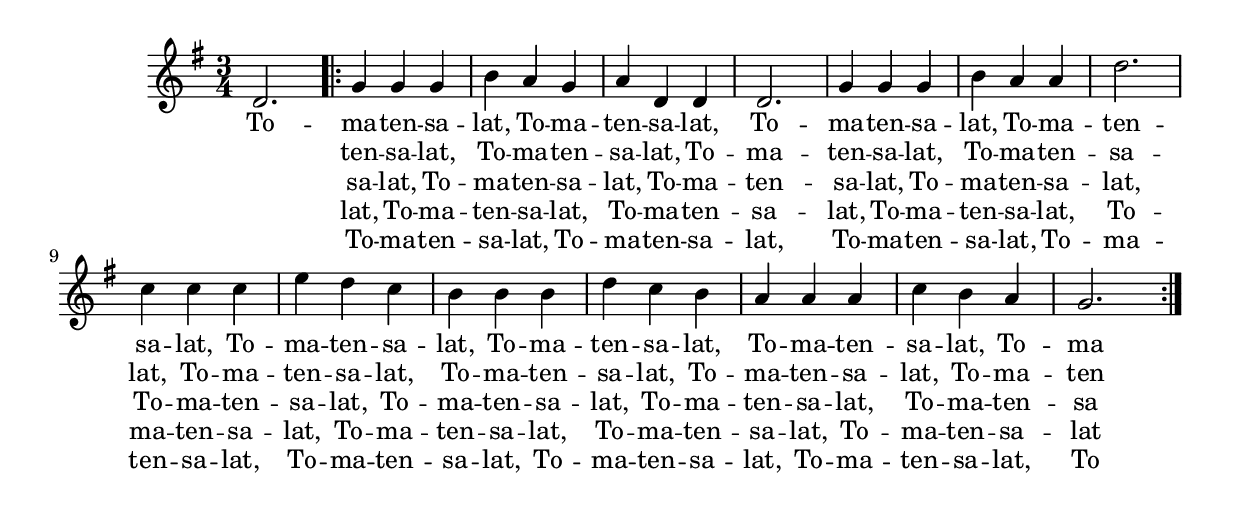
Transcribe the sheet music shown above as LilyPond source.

\version "2.12.3" % benutzte Lilypond-Version

<<
	\chords {
		\set chordChanges = ##t % Akkorde werden nur hingeschrieben, wenn sie sich ändern
		% Zeilenumbruch nach jedem Takt
	}
	
	\relative c' { % Grundton, an dem der erste Ton ausgerichtet wird
		\autoBeamOff % schaltet das automatische Balkensetzen aus
		\key g \major % G-Dur-Tonart (fis)
		\time 3/4 % 3/4 Takt 
		% Noten
		% Zeilenumbruch nach jedem Takt
		d2.
		\repeat volta 2 { % normale Wiederholung
			g4 g4 g4
			b4 a4 g4
			a4 d,4d4
			d2.
			g4 g4 g4
			b4 a4 a4
			d2.
			c4 c4 c4
			e4 d4 c4
			b4 b4 b4
			d4 c4 b4
			a4 a4 a4
			c4 b4 a4
			g2.
		}
	}
	
	\addlyrics { % weitere Textzeilen durch weiteres \addlyrics hinzufügen
		% Text 1. Strophe in Reimform
		To -- ma -- ten -- sa -- lat, To -- ma -- ten -- sa -- lat, To -- ma -- ten -- sa -- lat, To -- ma -- ten -- sa -- lat, To -- ma -- ten -- sa -- lat, To -- ma -- ten -- sa -- lat, To -- ma -- ten -- sa -- lat, To -- ma
	}
	\addlyrics { % weitere Textzeilen durch weiteres \addlyrics hinzufügen
		% Text 2. Stimme in Reimform
		"" ten -- sa -- lat, To -- ma -- ten -- sa -- lat, To -- ma -- ten -- sa -- lat, To -- ma -- ten -- sa -- lat, To -- ma -- ten -- sa -- lat, To -- ma -- ten -- sa -- lat, To -- ma -- ten -- sa -- lat, To -- ma -- ten
	}
	\addlyrics { % weitere Textzeilen durch weiteres \addlyrics hinzufügen
		% Text 3. Stimmer in Reimform
		"" sa -- lat, To -- ma -- ten -- sa -- lat, To -- ma -- ten -- sa -- lat, To -- ma -- ten -- sa -- lat, To -- ma -- ten -- sa -- lat, To -- ma -- ten -- sa -- lat, To -- ma -- ten -- sa -- lat, To -- ma -- ten -- sa
	}
	\addlyrics { % weitere Textzeilen durch weiteres \addlyrics hinzufügen
		% Text 4. Stimme in Reimform
		"" lat, To -- ma -- ten -- sa -- lat, To -- ma -- ten -- sa -- lat, To -- ma -- ten -- sa -- lat, To -- ma -- ten -- sa -- lat, To -- ma -- ten -- sa -- lat, To -- ma -- ten -- sa -- lat, To -- ma -- ten -- sa -- lat
	}
	\addlyrics { % weitere Textzeilen durch weiteres \addlyrics hinzufügen
		% Text 5. Stimme in Reimform
		"" To -- ma -- ten -- sa -- lat, To -- ma -- ten -- sa -- lat, To -- ma -- ten -- sa -- lat, To -- ma -- ten -- sa -- lat, To -- ma -- ten -- sa -- lat, To -- ma -- ten -- sa -- lat, To -- ma -- ten -- sa -- lat, To
	}
>>
